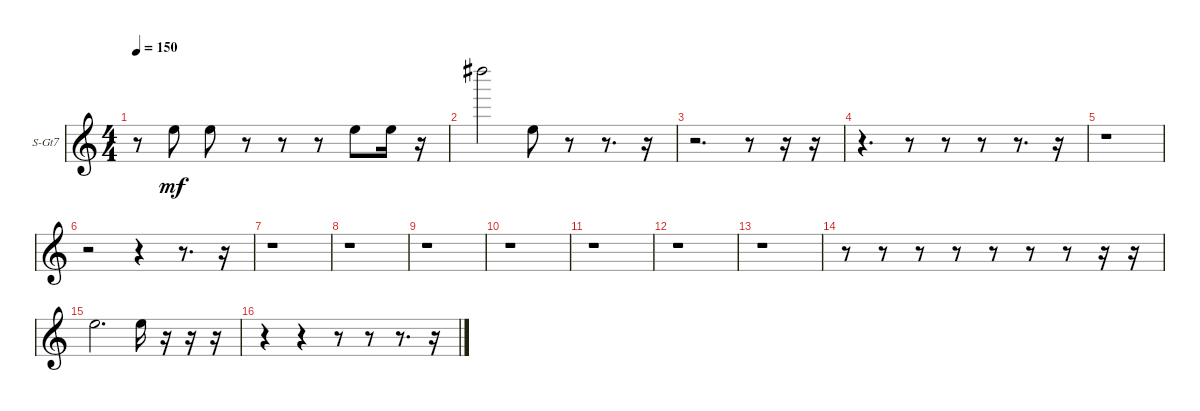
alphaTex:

\bracketExtendMode groupsimilarinstruments
\firstSystemTrackNameOrientation horizontal
\otherSystemsTrackNameOrientation horizontal
\track ("Glockenspiel" "S-Gt7") {instrument vibraphone}
\staff {score}
\tuning (E4 B3 G3 D3 A2 E2 B1)
\displaytranspose 12
\ts (4 4)
\tempo 150
\clef g2
\ks c
r.8{dy mf} 0.1.8 0.1.8 r.8 r.8 r.8 0.1.8 0.1.16 r.16 |
23.1.2 0.1.8 r.8 r.8{d} r.16 |
r.2{d} r.8 r.16 r.16 |
r.4{d} r.8 r.8 r.8 r.8{d} r.16 |
r.1 |
r.2 r.4 r.8{d} r.16 |
r.1 |
r.1 |
r.1 |
r.1 |
r.1 |
r.1 |
r.1 |
r.8 r.8 r.8 r.8 r.8 r.8 r.8 r.16 r.16 |
0.1.2{d} 0.1.16 r.16 r.16 r.16 |
r.4 r.4 r.8 r.8 r.8{d} r.16
